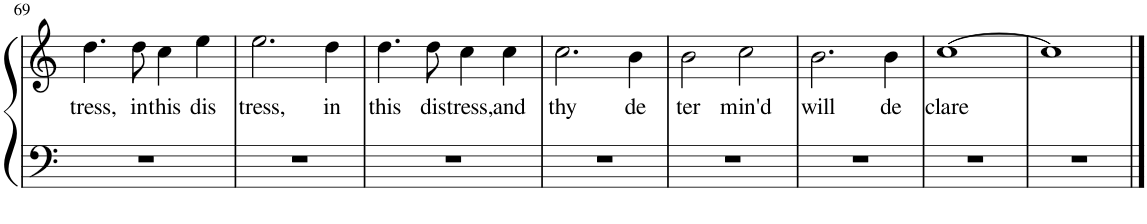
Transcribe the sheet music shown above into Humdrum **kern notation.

**kern	**kern	**text
*part1	*part1	*part1
*staff2	*staff1	*staff1
*I"Piano	*	*
*I'Pno.	*	*
!!LO:PB:g=z
*clefF4	*clefG2	*
*k[]	*k[]	*
*M4/4	*M4/4	*
*met(c)	*met(c)	*
=69	=69	=69
!	!	!LO:LY:b
1r	4.dd\	tress,
!	!	!LO:LY:b
.	8dd\	in
!	!	!LO:LY:b
.	4cc\	this
!	!	!LO:LY:b
.	4ee\	dis
=70	=70	=70
!	!	!LO:LY:b
1r	2.ee\	tress,
!	!	!LO:LY:b
.	4dd\	in
=71	=71	=71
!	!	!LO:LY:b
1r	4.dd\	this
!	!	!LO:LY:b
.	8dd\	dis
!	!	!LO:LY:b
.	4cc\	tress,
!	!	!LO:LY:b
.	4cc\	and
=72	=72	=72
!	!	!LO:LY:b
1r	2.cc\	thy
!	!	!LO:LY:b
.	4b\	de
=73	=73	=73
!	!	!LO:LY:b
1r	2b\	ter
!	!	!LO:LY:b
.	2cc\	min'd
=74	=74	=74
!	!	!LO:LY:b
1r	2.b\	will
!	!	!LO:LY:b
.	4b\	de
=75	=75	=75
!	!	!LO:LY:b
1r	[1cc	clare
=76	=76	=76
1r	1cc]	.
==	==	==
*-	*-	*-
